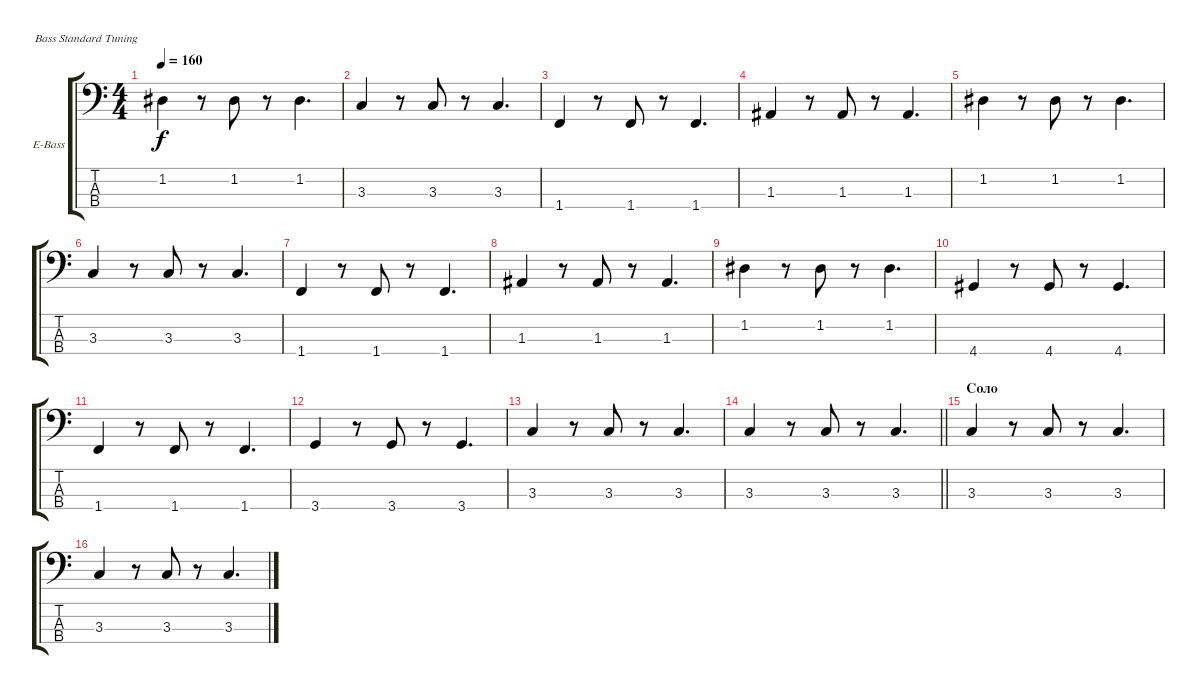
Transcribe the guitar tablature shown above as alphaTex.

\bracketExtendMode groupsimilarinstruments
\firstSystemTrackNameOrientation horizontal
\otherSystemsTrackNameOrientation horizontal
\track ("Бас-гитара" "E-Bass") {instrument electricbassfinger}
\staff {score tabs}
\tuning (G2 D2 A1 E1)
\ts (4 4)
\tempo 160
\clef f4
\ks c
1.2.4{dy f} r.8 1.2.8 r.8 1.2.4{d} |
3.3.4 r.8 3.3.8 r.8 3.3.4{d} |
1.4.4 r.8 1.4.8 r.8 1.4.4{d} |
1.3.4 r.8 1.3.8 r.8 1.3.4{d} |
1.2.4 r.8 1.2.8 r.8 1.2.4{d} |
3.3.4 r.8 3.3.8 r.8 3.3.4{d} |
1.4.4 r.8 1.4.8 r.8 1.4.4{d} |
1.3.4 r.8 1.3.8 r.8 1.3.4{d} |
1.2.4 r.8 1.2.8 r.8 1.2.4{d} |
4.4.4 r.8 4.4.8 r.8 4.4.4{d} |
1.4.4 r.8 1.4.8 r.8 1.4.4{d} |
3.4.4 r.8 3.4.8 r.8 3.4.4{d} |
3.3.4 r.8 3.3.8 r.8 3.3.4{d} |
\barLineRight lightlight
3.3.4 r.8 3.3.8 r.8 3.3.4{d} |
\section ("" "Соло")
3.3.4 r.8 3.3.8 r.8 3.3.4{d} |
3.3.4 r.8 3.3.8 r.8 3.3.4{d}
